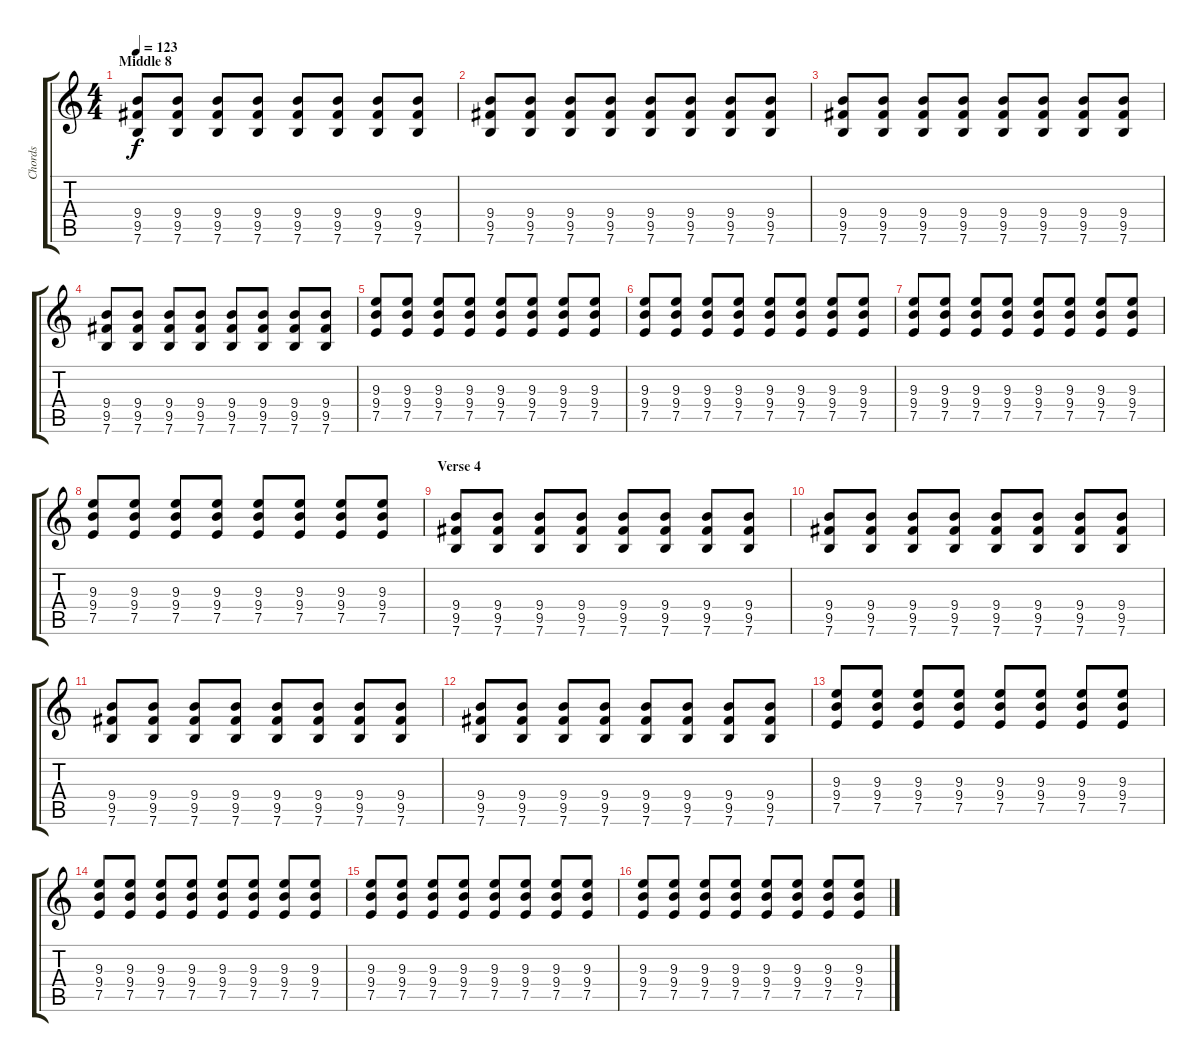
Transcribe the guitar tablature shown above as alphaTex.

\track ("Chords" "Chords") {instrument overdrivenguitar}
\staff {score tabs}
\tuning (E4 B3 G3 D3 A2 E2) {hide}
\ts (4 4)
\section ("" "Middle 8")
\tempo 123
\clef g2
\ks c
(9.4 9.5 7.6).8{dy f} (9.4 9.5 7.6).8 (9.4 9.5 7.6).8 (9.4 9.5 7.6).8 (9.4 9.5 7.6).8 (9.4 9.5 7.6).8 (9.4 9.5 7.6).8 (9.4 9.5 7.6).8 |
(9.4 9.5 7.6).8 (9.4 9.5 7.6).8 (9.4 9.5 7.6).8 (9.4 9.5 7.6).8 (9.4 9.5 7.6).8 (9.4 9.5 7.6).8 (9.4 9.5 7.6).8 (9.4 9.5 7.6).8 |
(9.4 9.5 7.6).8 (9.4 9.5 7.6).8 (9.4 9.5 7.6).8 (9.4 9.5 7.6).8 (9.4 9.5 7.6).8 (9.4 9.5 7.6).8 (9.4 9.5 7.6).8 (9.4 9.5 7.6).8 |
(9.4 9.5 7.6).8 (9.4 9.5 7.6).8 (9.4 9.5 7.6).8 (9.4 9.5 7.6).8 (9.4 9.5 7.6).8 (9.4 9.5 7.6).8 (9.4 9.5 7.6).8 (9.4 9.5 7.6).8 |
(9.3 9.4 7.5).8 (9.3 9.4 7.5).8 (9.3 9.4 7.5).8 (9.3 9.4 7.5).8 (9.3 9.4 7.5).8 (9.3 9.4 7.5).8 (9.3 9.4 7.5).8 (9.3 9.4 7.5).8 |
(9.3 9.4 7.5).8 (9.3 9.4 7.5).8 (9.3 9.4 7.5).8 (9.3 9.4 7.5).8 (9.3 9.4 7.5).8 (9.3 9.4 7.5).8 (9.3 9.4 7.5).8 (9.3 9.4 7.5).8 |
(9.3 9.4 7.5).8 (9.3 9.4 7.5).8 (9.3 9.4 7.5).8 (9.3 9.4 7.5).8 (9.3 9.4 7.5).8 (9.3 9.4 7.5).8 (9.3 9.4 7.5).8 (9.3 9.4 7.5).8 |
(9.3 9.4 7.5).8 (9.3 9.4 7.5).8 (9.3 9.4 7.5).8 (9.3 9.4 7.5).8 (9.3 9.4 7.5).8 (9.3 9.4 7.5).8 (9.3 9.4 7.5).8 (9.3 9.4 7.5).8 |
\section ("" "Verse 4")
(9.4 9.5 7.6).8 (9.4 9.5 7.6).8 (9.4 9.5 7.6).8 (9.4 9.5 7.6).8 (9.4 9.5 7.6).8 (9.4 9.5 7.6).8 (9.4 9.5 7.6).8 (9.4 9.5 7.6).8 |
(9.4 9.5 7.6).8 (9.4 9.5 7.6).8 (9.4 9.5 7.6).8 (9.4 9.5 7.6).8 (9.4 9.5 7.6).8 (9.4 9.5 7.6).8 (9.4 9.5 7.6).8 (9.4 9.5 7.6).8 |
(9.4 9.5 7.6).8 (9.4 9.5 7.6).8 (9.4 9.5 7.6).8 (9.4 9.5 7.6).8 (9.4 9.5 7.6).8 (9.4 9.5 7.6).8 (9.4 9.5 7.6).8 (9.4 9.5 7.6).8 |
(9.4 9.5 7.6).8 (9.4 9.5 7.6).8 (9.4 9.5 7.6).8 (9.4 9.5 7.6).8 (9.4 9.5 7.6).8 (9.4 9.5 7.6).8 (9.4 9.5 7.6).8 (9.4 9.5 7.6).8 |
(9.3 9.4 7.5).8 (9.3 9.4 7.5).8 (9.3 9.4 7.5).8 (9.3 9.4 7.5).8 (9.3 9.4 7.5).8 (9.3 9.4 7.5).8 (9.3 9.4 7.5).8 (9.3 9.4 7.5).8 |
(9.3 9.4 7.5).8 (9.3 9.4 7.5).8 (9.3 9.4 7.5).8 (9.3 9.4 7.5).8 (9.3 9.4 7.5).8 (9.3 9.4 7.5).8 (9.3 9.4 7.5).8 (9.3 9.4 7.5).8 |
(9.3 9.4 7.5).8 (9.3 9.4 7.5).8 (9.3 9.4 7.5).8 (9.3 9.4 7.5).8 (9.3 9.4 7.5).8 (9.3 9.4 7.5).8 (9.3 9.4 7.5).8 (9.3 9.4 7.5).8 |
(9.3 9.4 7.5).8 (9.3 9.4 7.5).8 (9.3 9.4 7.5).8 (9.3 9.4 7.5).8 (9.3 9.4 7.5).8 (9.3 9.4 7.5).8 (9.3 9.4 7.5).8 (9.3 9.4 7.5).8
